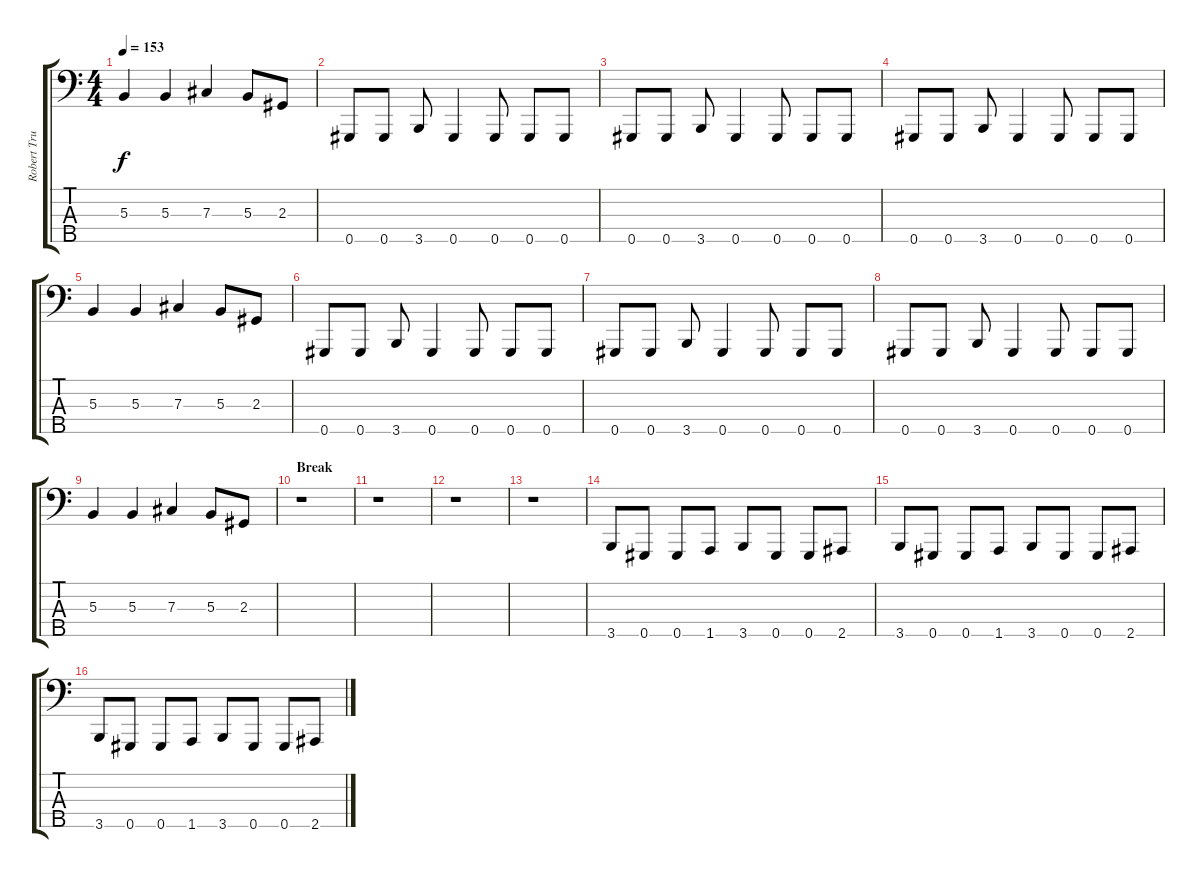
\track ("Robert Trujillo (Bass)" "Robert Tru") {instrument electricbassfinger}
\staff {score tabs}
\tuning (E2 B1 Gb1 B0 Ab0) {hide}
\ts (4 4)
\tempo 153
\clef f4
\ks c
5.3.4{dy f} 5.3.4 7.3.4 5.3.8 2.3.8 |
0.5.8 0.5.8 3.5.8 0.5.4 0.5.8 0.5.8 0.5.8 |
0.5.8 0.5.8 3.5.8 0.5.4 0.5.8 0.5.8 0.5.8 |
0.5.8 0.5.8 3.5.8 0.5.4 0.5.8 0.5.8 0.5.8 |
5.3.4 5.3.4 7.3.4 5.3.8 2.3.8 |
0.5.8 0.5.8 3.5.8 0.5.4 0.5.8 0.5.8 0.5.8 |
0.5.8 0.5.8 3.5.8 0.5.4 0.5.8 0.5.8 0.5.8 |
0.5.8 0.5.8 3.5.8 0.5.4 0.5.8 0.5.8 0.5.8 |
5.3.4 5.3.4 7.3.4 5.3.8 2.3.8 |
\section ("" "Break")
r.1 |
r.1 |
r.1 |
r.1 |
3.5.8 0.5.8 0.5.8 1.5.8 3.5.8 0.5.8 0.5.8 2.5.8 |
3.5.8 0.5.8 0.5.8 1.5.8 3.5.8 0.5.8 0.5.8 2.5.8 |
3.5.8 0.5.8 0.5.8 1.5.8 3.5.8 0.5.8 0.5.8 2.5.8
